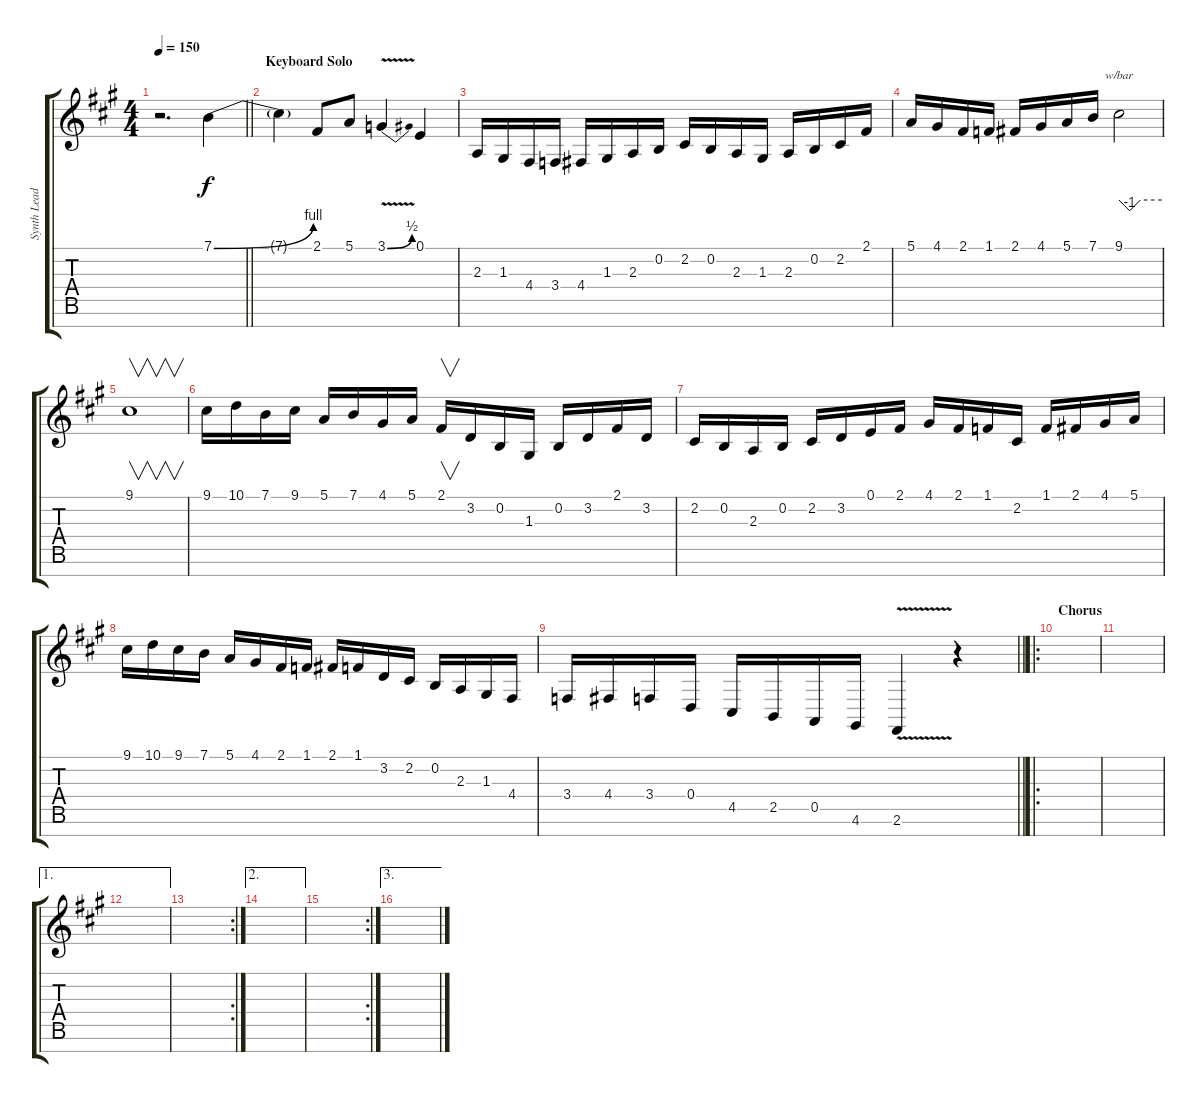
\track ("Synth Lead" "Synth Lead") {instrument lead1square}
\staff {score tabs}
\tuning (E4 B3 G3 D3 A2 E2 B1) {hide}
\ts (4 4)
\tempo 150
\clef g2
\barLineRight lightlight
\ks f#minor
r.2{d dy f} 7.1{be (bend 0 0 60 4)}.4 |
\section ("" "Keyboard Solo")
7.1{t}.4 2.1.8 5.1.8 3.1{be (bend 0 0 60 2) v}.4 0.1.4 |
2.3.16 1.3.16 4.4.16 3.4.16 4.4.16 1.3.16 2.3.16 0.2.16 2.2.16 0.2.16 2.3.16 1.3.16 2.3.16 0.2.16 2.2.16 2.1.16 |
5.1.16 4.1.16 2.1.16 1.1.16 2.1.16 4.1.16 5.1.16 7.1.16 9.1.2{tbe (custom default 0 0 15 -4 30 0 60 0)} |
9.1.1{v} |
9.1.16 10.1.16 7.1.16 9.1.16 5.1.16 7.1.16 4.1.16 5.1.16 2.1.16{v} 3.2.16 0.2.16 1.3.16 0.2.16 3.2.16 2.1.16 3.2.16 |
2.2.16 0.2.16 2.3.16 0.2.16 2.2.16 3.2.16 0.1.16 2.1.16 4.1.16 2.1.16 1.1.16 2.2.16 1.1.16 2.1.16 4.1.16 5.1.16 |
9.1.16 10.1.16 9.1.16 7.1.16 5.1.16 4.1.16 2.1.16 1.1.16 2.1.16 1.1.16 3.2.16 2.2.16 0.2.16 2.3.16 1.3.16 4.4.16 |
\barLineRight lightlight
3.4.16 4.4.16 3.4.16 0.4.16 4.5.16 2.5.16 0.5.16 4.6.16 2.6{v}.4 r.4 |
\ro
\section ("" "Chorus")
|
|
\ae 1
|
\rc 2
|
\ae 2
|
\rc 2
|
\ae 3
